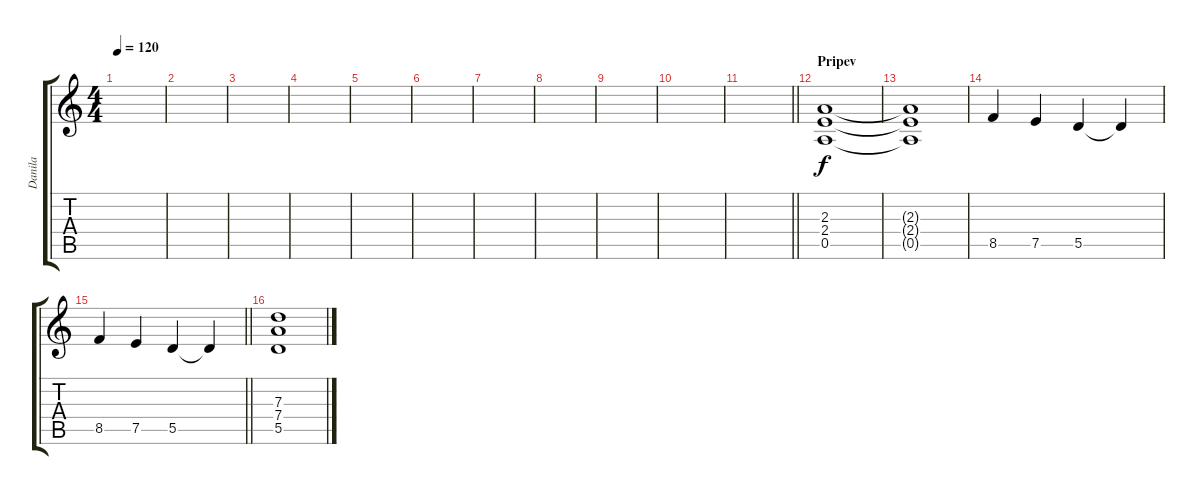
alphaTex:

\track ("Danila" "Danila") {instrument acousticguitarsteel}
\staff {score tabs}
\tuning (E4 B3 G3 D3 A2 E2) {hide}
\ts (4 4)
\tempo 120
\clef g2
\ks c
|
|
|
|
|
|
|
|
|
|
\barLineRight lightlight
|
\section ("" "Pripev")
(2.3 2.4 0.5).1 |
(2.3{t} 2.4{t} 0.5{t}).1 |
8.5.4 7.5.4 5.5.4 5.5{t}.4 |
\barLineRight lightlight
8.5.4 7.5.4 5.5.4 5.5{t}.4 |
(7.3 7.4 5.5).1
